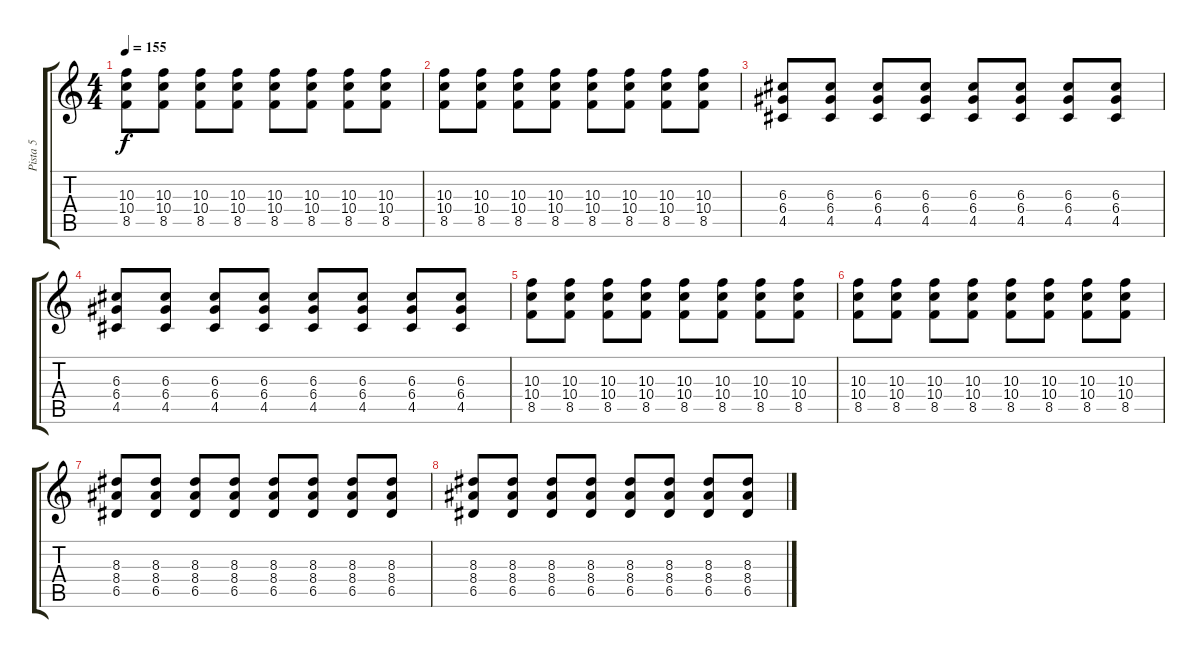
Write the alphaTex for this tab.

\track ("Pista 5" "Pista 5") {instrument overdrivenguitar}
\staff {score tabs}
\tuning (E4 B3 G3 D3 A2 E2) {hide}
\ts (4 4)
\tempo 155
\clef g2
\ks c
(10.3 10.4 8.5).8{dy f} (10.3 10.4 8.5).8 (10.3 10.4 8.5).8 (10.3 10.4 8.5).8 (10.3 10.4 8.5).8 (10.3 10.4 8.5).8 (10.3 10.4 8.5).8 (10.3 10.4 8.5).8 |
(10.3 10.4 8.5).8 (10.3 10.4 8.5).8 (10.3 10.4 8.5).8 (10.3 10.4 8.5).8 (10.3 10.4 8.5).8 (10.3 10.4 8.5).8 (10.3 10.4 8.5).8 (10.3 10.4 8.5).8 |
(6.3 6.4 4.5).8 (6.3 6.4 4.5).8 (6.3 6.4 4.5).8 (6.3 6.4 4.5).8 (6.3 6.4 4.5).8 (6.3 6.4 4.5).8 (6.3 6.4 4.5).8 (6.3 6.4 4.5).8 |
(6.3 6.4 4.5).8 (6.3 6.4 4.5).8 (6.3 6.4 4.5).8 (6.3 6.4 4.5).8 (6.3 6.4 4.5).8 (6.3 6.4 4.5).8 (6.3 6.4 4.5).8 (6.3 6.4 4.5).8 |
(10.3 10.4 8.5).8 (10.3 10.4 8.5).8 (10.3 10.4 8.5).8 (10.3 10.4 8.5).8 (10.3 10.4 8.5).8 (10.3 10.4 8.5).8 (10.3 10.4 8.5).8 (10.3 10.4 8.5).8 |
(10.3 10.4 8.5).8 (10.3 10.4 8.5).8 (10.3 10.4 8.5).8 (10.3 10.4 8.5).8 (10.3 10.4 8.5).8 (10.3 10.4 8.5).8 (10.3 10.4 8.5).8 (10.3 10.4 8.5).8 |
(8.3 8.4 6.5).8 (8.3 8.4 6.5).8 (8.3 8.4 6.5).8 (8.3 8.4 6.5).8 (8.3 8.4 6.5).8 (8.3 8.4 6.5).8 (8.3 8.4 6.5).8 (8.3 8.4 6.5).8 |
(8.3 8.4 6.5).8 (8.3 8.4 6.5).8 (8.3 8.4 6.5).8 (8.3 8.4 6.5).8 (8.3 8.4 6.5).8 (8.3 8.4 6.5).8 (8.3 8.4 6.5).8 (8.3 8.4 6.5).8
